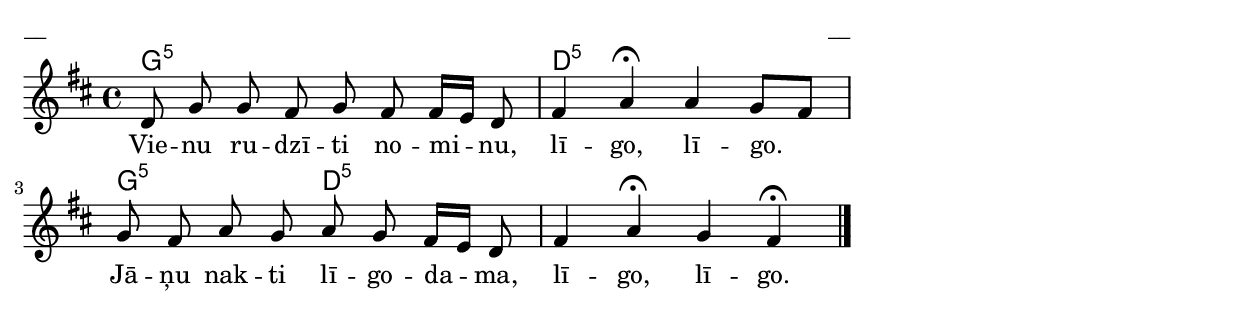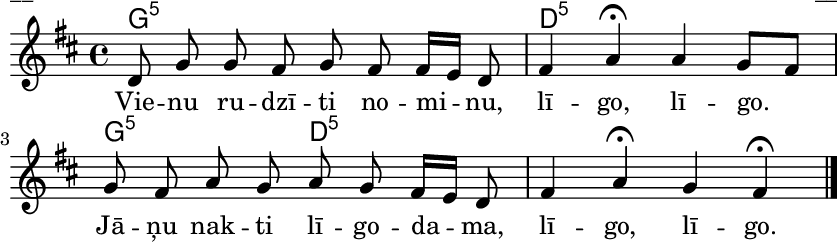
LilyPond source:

\version "2.13.18"
#(ly:set-option 'crop #t)

% \header {
%    title = "Vienu rudzīti nominu"
% }
% Katrīna Riekstiņa, #58 (Grodi)
\paper {
line-width = 14\cm
left-margin = 0.4\cm
between-system-padding = 0.1\cm
between-system-space = 0.1\cm
}
\layout {
indent = #0
ragged-last = ##f
}


voiceA = \relative c' {
\clef "treble"
\key d \major
\time 4/4
d8 g g fis g fis fis16[ e] d8 |
fis4 a\fermata a g8[ fis] |
g8 fis a g a g fis16[ e] d8 |
fis4 a\fermata g fis\fermata
\bar "|."
} 


lyricA = \lyricmode {
Vie -- nu ru -- dzī -- ti no -- mi -- nu, lī -- go, lī -- go.
Jā -- ņu nak -- ti lī -- go -- da -- ma, lī -- go, lī -- go. 
}

chordsA = \chordmode {
\time 4/4
g1:5 | d1:5 | g2:5 d2:5 | d1:5 |
}

fullScore = <<
\new ChordNames { 
\set chordChanges = ##t
\chordsA 
}
\new Staff {
<<
\new Voice = "voiceA" { \voiceOne \autoBeamOff \voiceA }
\new Lyrics \lyricsto "voiceA" \lyricA
>>
}
>>

\score {
\fullScore
\header { piece = "__" opus = "__" }
}
\markup { \with-color #(x11-color 'white) \sans \smaller "__" }
\score {
\unfoldRepeats
\fullScore
\midi {
\context { \Staff \remove "Staff_performer" }
\context { \Voice \consists "Staff_performer" }
}
}


